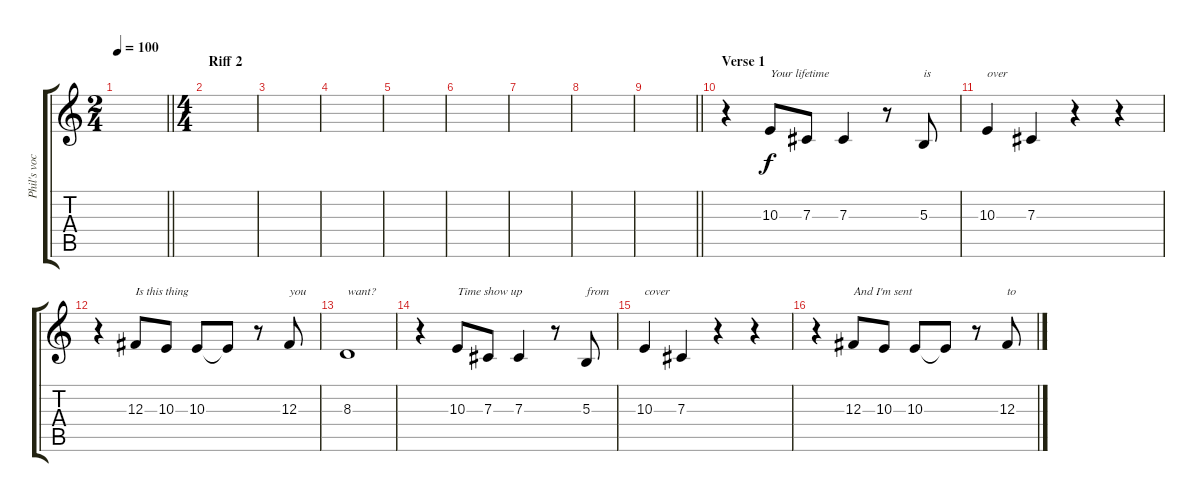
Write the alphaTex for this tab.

\track ("Phil's vocal" "Phil's voc") {instrument fx5brightness}
\staff {score tabs}
\tuning (Eb4 Bb3 Gb3 Db3 Ab2 Eb2) {hide}
\ts (2 4)
\tempo 100
\clef g2
\barLineRight lightlight
\ks c
|
\ts (4 4)
\section ("" "Riff 2")
|
|
|
|
|
|
|
\barLineRight lightlight
|
\section ("" "Verse 1")
r.4 10.3.8{txt "Your lifetime"} 7.3.8 7.3.4 r.8 5.3.8{txt "is"} |
10.3.4{txt "over"} 7.3.4 r.4 r.4 |
r.4 12.3.8{txt "Is this thing"} 10.3.8 10.3.8 10.3{t}.8 r.8 12.3.8{txt "you"} |
8.3.1{txt "want?"} |
r.4 10.3.8{txt "Time show up"} 7.3.8 7.3.4 r.8 5.3.8{txt "from"} |
10.3.4{txt "cover"} 7.3.4 r.4 r.4 |
r.4 12.3.8{txt "And I'm sent"} 10.3.8 10.3.8 10.3{t}.8 r.8 12.3.8{txt "to"}
